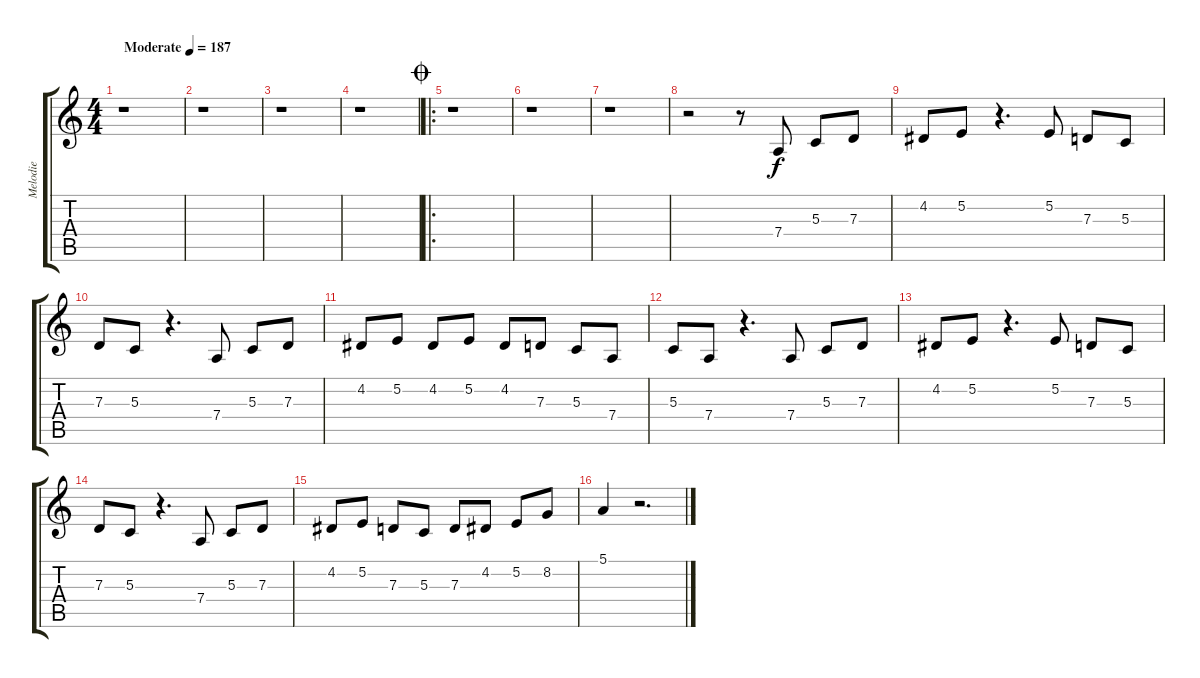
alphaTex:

\track ("Melodie" "Melodie") {instrument rockorgan}
\staff {score tabs}
\tuning (E4 B3 G3 D3 A2 E2) {hide}
\ts (4 4)
\tempo (187 "Moderate")
\clef g2
\ks c
r.1{dy f instrument rockorgan} |
r.1 |
r.1 |
r.1 |
\ro
\jump coda
r.1 |
r.1 |
r.1 |
r.2 r.8 7.4.8 5.3.8 7.3.8 |
4.2.8 5.2.8 r.4{d} 5.2.8 7.3.8 5.3.8 |
7.3.8 5.3.8 r.4{d} 7.4.8 5.3.8 7.3.8 |
4.2.8 5.2.8 4.2.8 5.2.8 4.2.8 7.3.8 5.3.8 7.4.8 |
5.3.8 7.4.8 r.4{d} 7.4.8 5.3.8 7.3.8 |
4.2.8 5.2.8 r.4{d} 5.2.8 7.3.8 5.3.8 |
7.3.8 5.3.8 r.4{d} 7.4.8 5.3.8 7.3.8 |
4.2.8 5.2.8 7.3.8 5.3.8 7.3.8 4.2.8 5.2.8 8.2.8 |
5.1.4 r.2{d}
